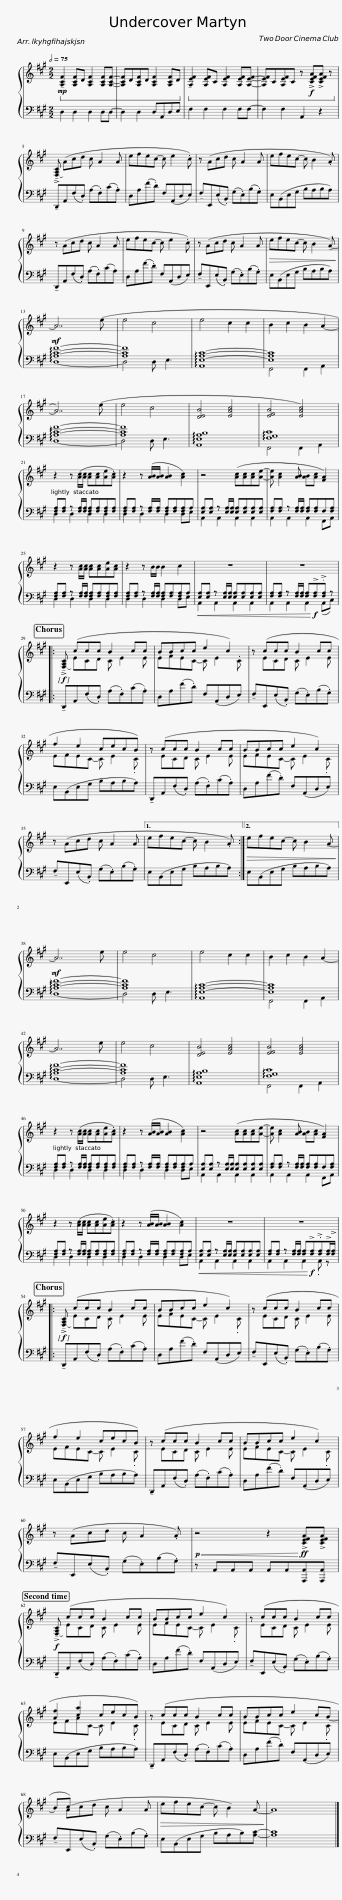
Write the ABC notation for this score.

X:1
%%score { ( 1 4 ) | ( 2 3 ) }
L:1/8
Q:1/2=75
M:2/2
I:linebreak $
K:A
V:1 treble
V:4 treble
V:2 bass
V:3 bass
V:1
!mp!!ped! !tenuto![A,CF]2 [A,CF]D [A,CF]2 [A,CF][A,CF]- | [A,CF]D[A,CF]D [A,CF]2 [A,CF]D!ped-up! |!ped! !tenuto![A,EF]2 [A,EF]C [A,EF]2 [A,EF][A,EF]- | [A,EF]C[A,EF]C z!f! !>![CEFA]!>![CEFA] z!ped-up! |$!ped! !>!!tenuto![F,A,C] (Acd c A2 A!ped-up! | %5
!ped! efec- c e2 .c)!ped-up! |!ped! z (Acd c A2 A!ped-up! |!ped! efec- c B2 .A)!ped-up! |$!ped! z (Acd c A2 A!ped-up! |!ped! efec- c e2 .c)!ped-up! | %10
!ped! z (Acd c A2 A!ped-up! |!ped!!>(! efec- c B2 !tenuto!A-)!ped-up!!>)! |$!mf!!ped! A7 (e | e4!ped-up!!ped! c4!ped-up! |!ped! e4 c2 c2!ped-up! | %15
!ped! B2 c2 B2 A2-!ped-up! |$!ped! A7) (e | e4!ped-up!!ped! c4!ped-up! |!ped! [DEB]4 [EAc]4!ped-up! |!ped! [EFB]4 [EAc]4)!ped-up! |$ %20
 z2!ped! z!ped-up!!ped! ([Ac]/[Ac]/ [Ac]!ped-up!!ped![Ac][Ae]!ped-up!!ped!.[Ac])!ped-up! | z2!ped! z!ped-up!!ped! ([AB]/[AB]/ [AB]2!ped-up!!ped! [Ac]2)!ped-up!!ped!!ped-up! | z4!ped!!ped-up!!ped! ([Ac]!ped-up!!ped![Ac][Ac]!ped-up!!ped![Ae]-!ped-up! | [Ae]!ped! [Ac]2!ped-up!!ped! [AB] [AB]!ped-up!!ped![Ac] [FA]2)!ped-up!!ped!!ped-up! |$ z2!ped! z!ped-up!!ped! [Ac]/[Ac]/ [Ac]!ped-up!!ped![Ac][Ae]!ped-up!!ped![Ac]!ped-up! | %25
 z2!ped! z!ped-up!!ped! B/B/ B2!ped-up!!ped! c2!ped-up!!ped!!ped-up! | z8!ped!!ped-up!!ped!!ped-up!!ped!!ped-up!!ped!!ped-up! | z8!ped!!ped-up!!ped!!ped-up!!ped!!ped-up!!ped!!ped-up! |:$!f!!ped! !>!!tenuto![F,A,C] ECD C E2 E!ped-up! |!ped! EFEC- C E2 .C!ped-up! | %30
!ped! z ECD C E2 E!ped-up! |$!ped! EFEC- C E2 .C!ped-up! |!ped! z ECD C E2 E!ped-up! |!ped! EFEC- C E2 .C!ped-up! |$!ped! z (Acd c A2 A!ped-up! |1 %35
!ped! efec- c B2 .A)!ped-up! :|2!ped!!>(! efec- c B2 !tenuto!A-!ped-up!!>)! ||$!mf!!ped! A7 e | e4!ped-up!!ped! c4!ped-up! |!ped! e4 c2 c2!ped-up! | %40
!ped! B2 c2 B2 A2-!ped-up! |$!ped! A7 e | e4!ped-up!!ped! c4!ped-up! |!ped! [DEB]4 [EAc]4!ped-up! |!ped! [EFB]4 [EAc]4!ped-up! |$ %45
 z2!ped! z!ped-up!!ped! ([Ac]/[Ac]/ [Ac]!ped-up!!ped![Ac][Ae]!ped-up!!ped!.[Ac])!ped-up! | z2!ped! z!ped-up!!ped! ([AB]/[AB]/ [AB]2!ped-up!!ped! [Ac]2)!ped-up!!ped!!ped-up! | z4!ped!!ped-up!!ped! ([Ac]!ped-up!!ped![Ac][Ac]!ped-up!!ped![Ae]-!ped-up! | [Ae]!ped! [Ac]2!ped-up!!ped! [AB] [AB]!ped-up!!ped![Ac] [FA]2)!ped-up!!ped!!ped-up! |$ z2!ped! z!ped-up!!ped! ([Ac]/[Ac]/ [Ac]!ped-up!!ped![Ac][Ae]!ped-up!!ped!.[Ac])!ped-up! | %50
 z2!ped! z!ped-up!!ped! ([AB]/[AB]/ [AB]2!ped-up!!ped! [Ac]2)!ped-up!!ped!!ped-up! | z8!ped!!ped-up!!ped!!ped-up!!ped!!ped-up!!ped!!ped-up! | z8!ped!!ped-up!!ped!!ped-up!!ped!!ped-up!!ped!!ped-up! |:$!f!!ped! !>!!tenuto![F,A,C] ECD C E2 E!ped-up! |!ped! EFEC- C E2 .C!ped-up! | %55
!ped! z ECD C E2 E!ped-up! |$!ped! EFEC- C E2 .C!ped-up! |!ped! z ECD C E2 E!ped-up! |!ped! EFEC- C E2 .C!ped-up! |$!ped! z (Acd c A2 .A)!ped-up! | %60
!p!!<(! z4 z2!<)!!ff! !>![CEFA]!>![CEFA] |$!f!!ped! !>!!tenuto![F,A,C] ECD C E2 E!ped-up! |!ped! EFEC- C E2 .C!ped-up! |!ped! z ECD C E2 E!ped-up! |$!ped! EFAC- C E2 .C!ped-up! | %65
!ped! z ECD C E2 E!ped-up! |!ped! EFEC- C E2 .C!ped-up! |$!ped! x (Acd c A2 A!ped-up! |[Q:1/2=74]!ped!!>(! e[Q:1/2=73]f[Q:1/2=72]e[Q:1/2=71]c-[Q:1/2=70] c[Q:1/2=69] B2)!ped-up![Q:1/2=65] A-!>)![Q:1/2=67] | A8 |] %70
V:2
 D,2 D,2 D,2 D,D,- | D,2 D,2 D,A,,D,E, | F,2 F,2 F,2 F,F,- | F,2 F,2 A,,2 z2 |$ !tenuto!D,,A,,(F,.D,) (A,.F,)(C.A,) | %5
 D,A,(F.D) F,(A,,D,E,) | !tenuto!F,E,,(E,.B,,) (G,.E,)(B,.G,) | E,(B,,E,G, B,A,B,A,) |$ !tenuto!D,,A,,(F,.D,) (A,.F,)(C.A,) | D,A,(F.D) F,(A,,D,E,) | %10
 !tenuto!F,E,,(E,.B,,) (G,.E,)(B,.G,) | E,(B,,E,G, B,A,B,A,) |$ !arpeggio![A,CF]8- | [A,CF]8 | !arpeggio![E,A,C]8- | %15
 [E,A,C]8 |$ !arpeggio![A,CF]8- | [A,CF]8 | !arpeggio![E,A,B,]8 | !arpeggio![F,G,C]8 |$ %20
 [F,A,][F,A,] z [F,A,]/[F,A,]/ [F,A,][F,A,][F,A,][F,A,] | [F,A,][F,A,] z [F,A,]/[F,A,]/ [F,A,][F,A,][F,A,]A, | [E,A,][E,A,] z [E,A,]/[E,A,]/ [E,A,][E,A,][E,A,][E,A,] | [F,A,][F,A,] z [F,A,]/[F,A,]/ [F,A,][F,A,]F,[F,A,] |$ [F,A,][F,A,] z [F,A,]/[F,A,]/ [F,A,][F,A,][F,A,][F,A,] | %25
 [F,A,][F,A,] z [F,A,]/[F,A,]/ [F,A,][F,A,][F,A,]A, |!<(! [E,A,][E,A,] z [E,A,]/[E,A,]/ [E,A,][E,A,][E,A,][E,A,] | [F,A,][F,A,] z [F,A,]/[F,A,]/ [F,A,]!<)!!f!!>![F,A,]!>!.[F,A,] z |:$ !tenuto!D,,A,,(F,.D,) (A,.F,)(C.A,) | D,A,(F.D) F,(A,,D,E,) | %30
 !tenuto!F,E,,(E,.B,,) (G,.E,)(B,.G,) |$ E,(B,,E,G, B,A,B,A,) | !tenuto!D,,A,,(F,.D,) (A,.F,)(C.A,) | D,A,(F.D) F,(A,,D,E,) |$ !tenuto!F,E,,(E,.B,,) (G,.E,)(B,.G,) |1 %35
 E,(B,,E,G, B,A,B,A,) :|2 E,(B,,E,G, B,A,B,A,) ||$ !arpeggio![A,CF]8- | [A,CF]8 | !arpeggio![E,A,C]8- | %40
 [E,A,C]8 |$ !arpeggio![A,CF]8- | [A,CF]8 | !arpeggio![E,A,B,]8 | !arpeggio![F,G,C]8 |$ %45
 [F,A,][F,A,] z [F,A,]/[F,A,]/ [F,A,][F,A,][F,A,][F,A,] | [F,A,][F,A,] z [F,A,]/[F,A,]/ [F,A,][F,A,][F,A,]A, | [E,A,][E,A,] z [E,A,]/[E,A,]/ [E,A,][E,A,][E,A,][E,A,] | [F,A,][F,A,] z [F,A,]/[F,A,]/ [F,A,][F,A,]F,[F,A,] |$ [F,A,][F,A,] z [F,A,]/[F,A,]/ [F,A,][F,A,][F,A,][F,A,] | %50
 [F,A,][F,A,] z [F,A,]/[F,A,]/ [F,A,][F,A,][F,A,]A, |!<(! [E,A,][E,A,] z [E,A,]/[E,A,]/ [E,A,][E,A,][E,A,][E,A,] | [F,A,][F,A,] z [F,A,]/[F,A,]/ [F,A,]!<)!!f!!>![F,A,]!>!.[F,A,]!>![F,A,]/!>![F,A,]/ |:$ !tenuto!D,,A,,(F,.D,) (A,.F,)(C.A,) | D,A,(F.D) F,(A,,D,E,) | %55
 !tenuto!F,E,,(E,.B,,) (G,.E,)(B,.G,) |$ E,(B,,E,G, B,A,B,A,) | !tenuto!D,,A,,(F,.D,) (A,.F,)(C.A,) | D,A,(F.D) F,(A,,D,E,) |$ !tenuto!F,E,,(E,.B,,) (G,.E,)(B,.G,) | %60
 z A,,A,,A,, A,,A,,[A,,,A,,][A,,,A,,] |$ !tenuto!D,,A,,(F,.D,) (A,.F,)(C.A,) | D,A,(F.D) F,(A,,D,E,) | !tenuto!F,E,,(E,.B,,) (G,.E,)(B,.G,) |$ E,(B,,E,G, B,A,B,A,) | %65
 !tenuto!D,,A,,(F,.D,) (A,.F,)(C.A,) | D,A,(F.D) F,(A,,D,E,) |$ !tenuto!F,E,,(E,.B,,) (G,.E,)(B,.G,) | E,(B,,E,G, B,A,B,)[A,C]- | [A,C]8 |] %70
V:3
 x8 | x8 | x8 | x8 |$ x8 | %5
 x8 | x8 | x8 |$ x8 | x8 | %10
 x8 | x8 |$ D,8- | D,4 D, E,3 | A,,8 | %15
 F,,4 F,,2 A,,2 |$ D,8- | D,4 D, E,3 | A,,8 | F,,4 F,,2 A,,2 |$ %20
 D,2 D,2 D,2 D,2 | D,2 D,2 D,2 D,E, | A,,2 A,,2 A,,2 A,,2 | A,,2 A,,2 A,,2 F,,A,, |$ D,2 D,2 D,2 D,2 | %25
 D,2 D,2 D,2 D,E, | A,,2 A,,2 A,,2 A,,2 | A,,2 A,,2 A,,2 (A,,C,) |:$ x8 | x8 | %30
 x8 |$ x8 | x8 | x8 |$ x8 |1 %35
 x8 :|2 x8 ||$ D,8- | D,4 D, E,3 | A,,8 | %40
 F,,4 F,,2 A,,2 |$ D,8- | D,4 D, E,3 | A,,8 | F,,4 F,,2 A,,2 |$ %45
 D,2 D,2 D,2 D,2 | D,2 D,2 D,2 D,E, | A,,2 A,,2 A,,2 A,,2 | A,,2 A,,2 A,,2 F,,A,, |$ D,2 D,2 D,2 D,2 | %50
 D,2 D,2 D,2 D,E, | A,,2 A,,2 A,,2 A,,2 | A,,2 A,,2 A,,2 .A,, z |:$ x8 | x8 | %55
 x8 |$ x8 | x8 | x8 |$ x8 | %60
 x8 |$ x8 | x8 | x8 |$ x8 | %65
 x8 | x8 |$ x8 | x8 | x8 |] %70
V:4
 x8 | x8 | x8 | x8 |$ x8 | %5
 x8 | x8 | x8 |$ x8 | x8 | %10
 x8 | x8 |$ x8 | x8 | x8 | %15
 x8 |$ x8 | x8 | x8 | x8 |$ %20
 x8 | x8 | x8 | x8 |$ x8 | %25
 x8 | x8 | x8 |:$ x (ccc B2 cc | BBcc e2 c2) | %30
 x (ccc B2 cc |$ f2 e2 cecB) | x (ccc B2 cc | BBcc e2 c2) |$ x8 |1 %35
 x8 :|2 x8 ||$ x8 | x8 | x8 | %40
 x8 |$ x8 | x8 | x8 | x8 |$ %45
 x8 | x8 | x8 | x8 |$ x8 | %50
 x8 | x8 | x8 |:$ x (ccc B2 cc | BBcc e2 c2) | %55
 x (ccc B2 cc |$ f2 e2 cecB) | x (ccc B2 cc | BBcc e2 c2) |$ x8 | %60
 x8 |$ x (ccc B2 cc | BBcc e2 c2) | x (ccc B2 cc |$ [Af]2 [ca]2 cecB) | %65
 x (ccc B2 cc | BBcc e2 cB- |$ Bc) x6 | x8 | x8 |] %70
